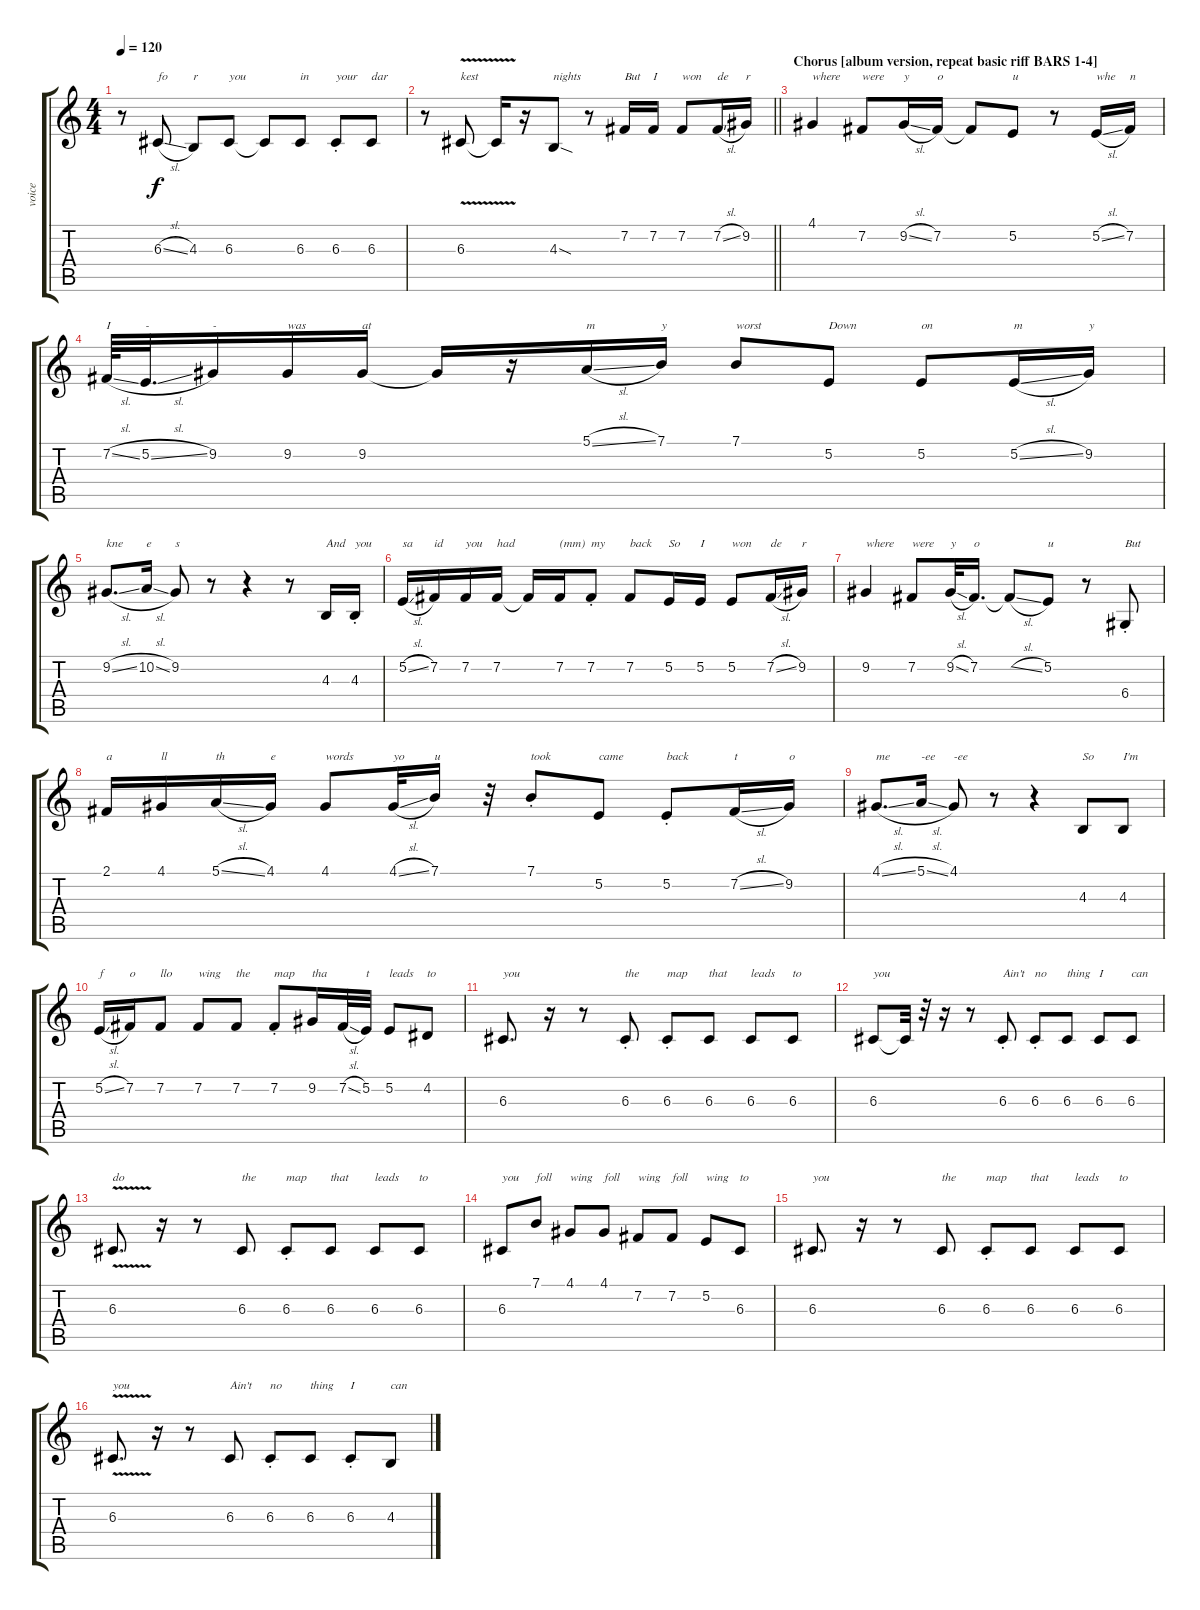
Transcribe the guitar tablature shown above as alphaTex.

\track ("voice" "voice") {instrument lead2sawtooth}
\staff {score tabs}
\tuning (E4 B3 G3 D3 A2 E2) {hide}
\ts (4 4)
\tempo 120
\clef g2
\ks c
r.8{dy f} 6.3{sl}.8{txt "fo"} 4.3.8{txt "r"} 6.3.8{txt "you"} 6.3{t}.8 6.3.8{txt "in"} 6.3{st}.8{txt "your"} 6.3.8{txt "dar"} |
\barLineRight lightlight
r.8 6.3{v}.8{txt "kest"} 6.3{t}.16 r.16 4.3{sod}.8{txt "nights"} r.8 7.2.16{txt "But"} 7.2.16{txt "I"} 7.2.8{txt "won"} 7.2{sl}.16{txt "de"} 9.2.16{txt "r"} |
\section ("" "Chorus [album version, repeat basic riff BARS 1-4]")
4.1.4{txt "where"} 7.2.8{txt "were"} 9.2{sl}.16{txt "y"} 7.2.16{txt "o"} 7.2{t}.8 5.2.8{txt "u"} r.8 5.2{sl}.16{txt "whe"} 7.2.16{txt "n"} |
7.2{sl}.64{txt "I"} 5.2{sl}.32{d txt "-"} 9.2.16{txt "-"} 9.2.16{txt "was"} 9.2.16{txt "at"} 9.2{t}.16 r.16 5.1{sl}.16{txt "m"} 7.1.16{txt "y"} 7.1.8{txt "worst"} 5.2.8{txt "Down"} 5.2.8{txt "on"} 5.2{sl}.16{txt "m"} 9.2.16{txt "y"} |
9.2{sl}.8{d txt "kne"} 10.2{sl}.16{txt "e"} 9.2.8{txt "s"} r.8 r.4 r.8 4.3.16{txt "And"} 4.3{st}.16{txt "you"} |
5.2{sl}.16{txt "sa"} 7.2.16{txt "id"} 7.2.16{txt "you"} 7.2.16{txt "had"} 7.2{t}.16 7.2.16{txt "(mm)"} 7.2{st}.8{txt "my"} 7.2.8{txt "back"} 5.2.16{txt "So"} 5.2.16{txt "I"} 5.2.8{txt "won"} 7.2{sl}.16{txt "de"} 9.2.16{txt "r"} |
9.2.4{txt "where"} 7.2.8{txt "were"} 9.2{sl}.32{txt "y"} 7.2.16{d txt "o"} 7.2{sl t}.8 5.2.8{txt "u"} r.8 6.4{st}.8{txt "But"} |
2.1.16{txt "a"} 4.1.16{txt "ll"} 5.1{sl}.16{txt "th"} 4.1.16{txt "e"} 4.1.8{txt "words"} 4.1{sl}.32{txt "yo"} 7.1.16{txt "u"} r.32 7.1{st}.8{txt "took"} 5.2.8{txt "came"} 5.2{st}.8{txt "back"} 7.2{sl}.16{txt "t"} 9.2.16{txt "o"} |
4.1{sl}.8{d txt "me"} 5.1{sl}.16{txt "-ee"} 4.1.8{txt "-ee"} r.8 r.4 4.3.8{txt "So"} 4.3.8{txt "I'm"} |
5.2{sl}.16{txt "f"} 7.2.16{txt "o"} 7.2.8{txt "llo"} 7.2.8{txt "wing"} 7.2.8{txt "the"} 7.2{st}.8{txt "map"} 9.2.16{txt "tha"} 7.2{sl}.32 5.2.32{txt "t"} 5.2.8{txt "leads"} 4.2.8{txt "to"} |
6.3.8{d txt "you"} r.16 r.8 6.3{st}.8{txt "the"} 6.3{st}.8{txt "map"} 6.3.8{txt "that"} 6.3.8{txt "leads"} 6.3.8{txt "to"} |
6.3.8{txt "you"} 6.3{t}.32 r.32 r.16 r.8 6.3{st}.8{txt "Ain't"} 6.3{st}.8{txt "no"} 6.3.8{txt "thing"} 6.3.8{txt "I"} 6.3.8{txt "can"} |
6.3{v}.8{d txt "do"} r.16 r.8 6.3.8{txt "the"} 6.3{st}.8{txt "map"} 6.3.8{txt "that"} 6.3.8{txt "leads"} 6.3.8{txt "to"} |
6.3.8{txt "you"} 7.1.8{txt "foll"} 4.1.8{txt "wing"} 4.1.8{txt "foll"} 7.2.8{txt "wing"} 7.2.8{txt "foll"} 5.2.8{txt "wing"} 6.3.8{txt "to"} |
6.3.8{d txt "you"} r.16 r.8 6.3.8{txt "the"} 6.3{st}.8{txt "map"} 6.3.8{txt "that"} 6.3.8{txt "leads"} 6.3.8{txt "to"} |
6.3{v}.8{d txt "you"} r.16 r.8 6.3.8{txt "Ain't"} 6.3{st}.8{txt "no"} 6.3.8{txt "thing"} 6.3{st}.8{txt "I"} 4.3.8{txt "can"}
